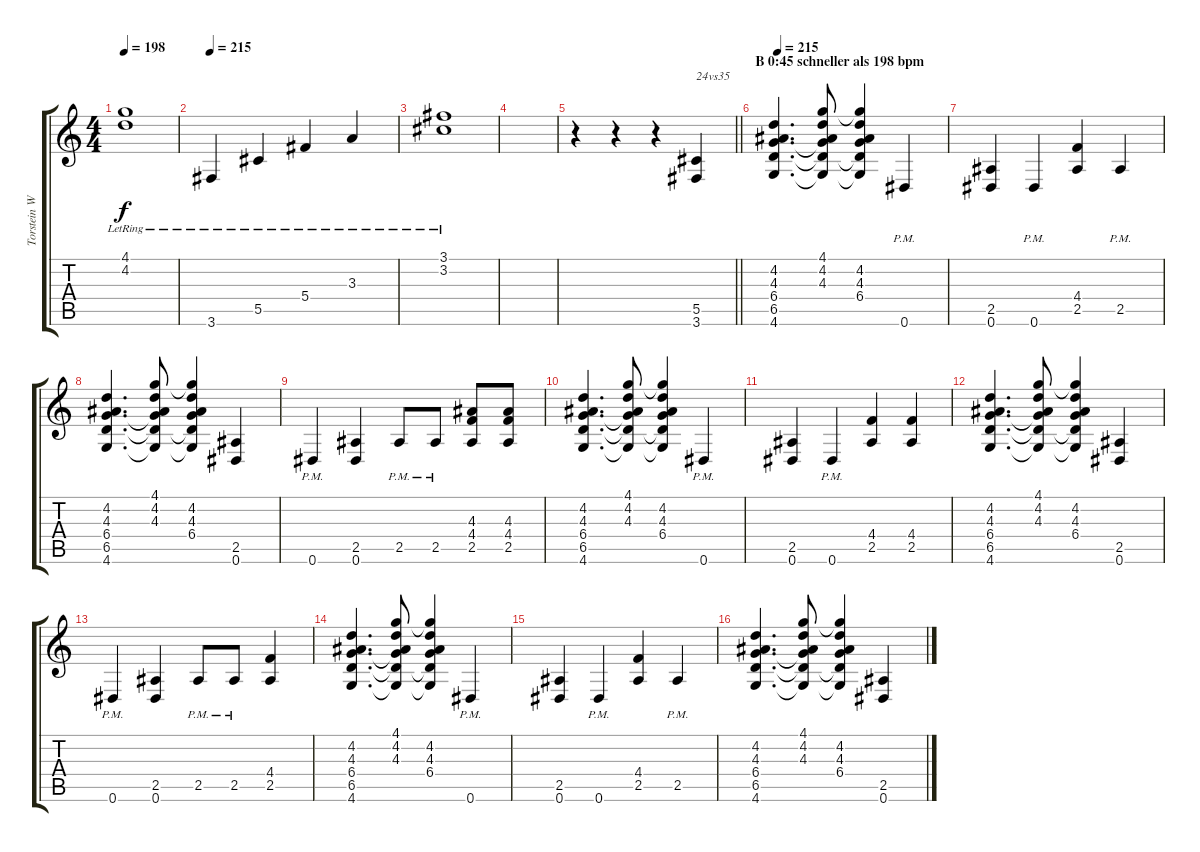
\track ("Torstein Wickberg (Rhythm Guitar)" "Torstein W") {instrument electricguitarclean}
\staff {score tabs}
\tuning (Eb4 Bb3 Gb3 Db3 Ab2 Eb2) {hide}
\ts (4 4)
\tempo 198
\clef g2
\ks c
(4.1 4.2{lr}).1{dy f} |
\tempo 215
3.6{lr}.4 5.5{lr}.4 5.4{lr}.4 3.3{lr}.4 |
(3.1 3.2{lr}).1 |
|
\barLineRight lightlight
r.4 r.4 r.4 (5.5 3.6).4{txt "24vs35" instrument distortionguitar} |
\section ("" "B 0:45 schneller als 198 bpm")
\tempo 215
(4.2 4.3 6.4 6.5 4.6).4{d} (4.1 4.2 4.3 6.4{t} 6.5{t} 4.6{t}).8 (4.1{t} 4.2 4.3 6.4 6.5{t} 4.6{t}).4 0.6{pm}.4 |
(2.5 0.6).4 0.6{pm}.4 (4.4 2.5).4 2.5{pm}.4 |
(4.2 4.3 6.4 6.5 4.6).4{d} (4.1 4.2 4.3 6.4{t} 6.5{t} 4.6{t}).8 (4.1{t} 4.2 4.3 6.4 6.5{t} 4.6{t}).4 (2.5 0.6).4 |
0.6{pm}.4 (2.5 0.6).4 2.5{pm}.8 2.5{pm}.8 (4.3 4.4 2.5).8 (4.3 4.4 2.5).8 |
(4.2 4.3 6.4 6.5 4.6).4{d} (4.1 4.2 4.3 6.4{t} 6.5{t} 4.6{t}).8 (4.1{t} 4.2 4.3 6.4 6.5{t} 4.6{t}).4 0.6{pm}.4 |
(2.5 0.6).4 0.6{pm}.4 (4.4 2.5).4 (4.4 2.5).4 |
(4.2 4.3 6.4 6.5 4.6).4{d} (4.1 4.2 4.3 6.4{t} 6.5{t} 4.6{t}).8 (4.1{t} 4.2 4.3 6.4 6.5{t} 4.6{t}).4 (2.5 0.6).4 |
0.6{pm}.4 (2.5 0.6).4 2.5{pm}.8 2.5{pm}.8 (4.4 2.5).4 |
(4.2 4.3 6.4 6.5 4.6).4{d} (4.1 4.2 4.3 6.4{t} 6.5{t} 4.6{t}).8 (4.1{t} 4.2 4.3 6.4 6.5{t} 4.6{t}).4 0.6{pm}.4 |
(2.5 0.6).4 0.6{pm}.4 (4.4 2.5).4 2.5{pm}.4 |
(4.2 4.3 6.4 6.5 4.6).4{d} (4.1 4.2 4.3 6.4{t} 6.5{t} 4.6{t}).8 (4.1{t} 4.2 4.3 6.4 6.5{t} 4.6{t}).4 (2.5 0.6).4
